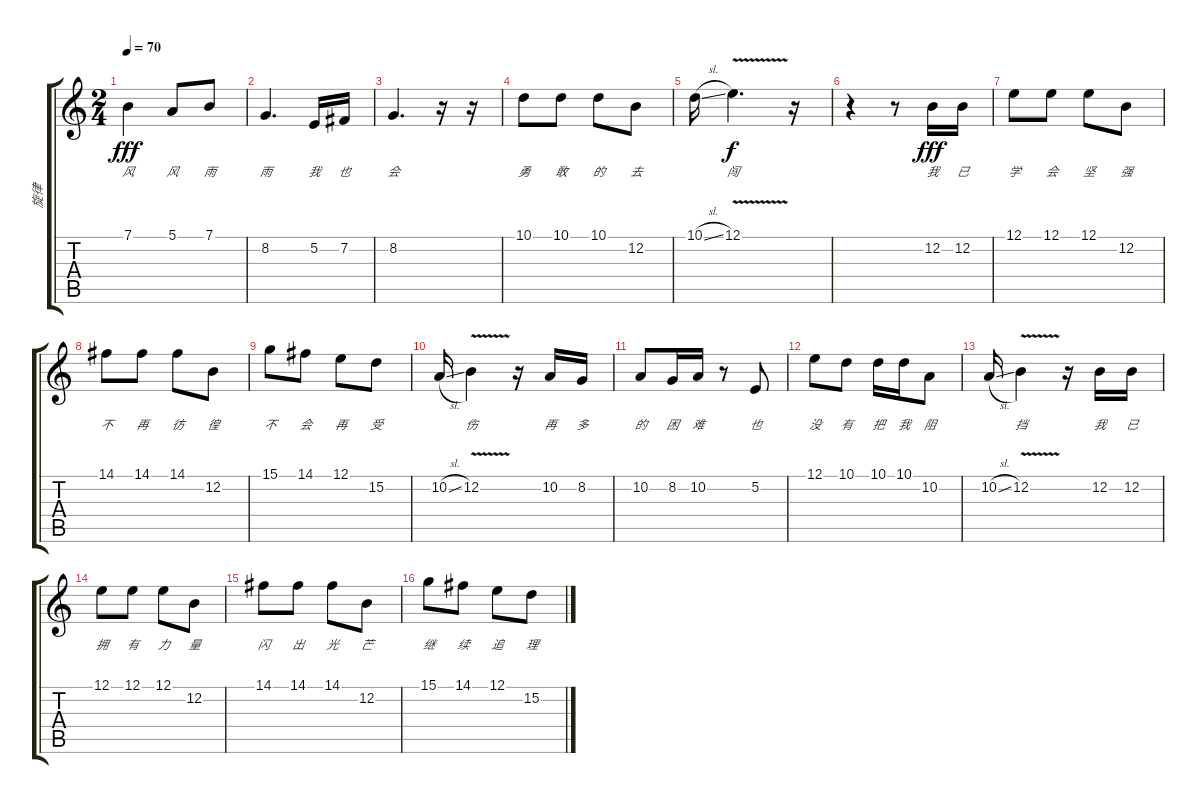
\track ("旋律" "旋律") {instrument fx1rain}
\staff {score tabs}
\tuning (E4 B3 G3 D3 A2 E2) {hide}
\ts (2 4)
\tempo 70
\clef g2
\ks c
7.1.4{lyrics (0 "风") lyrics (1 "") lyrics (2 "") lyrics (3 "") lyrics (4 "") dy fff} 5.1.8{lyrics (0 "风") lyrics (1 "") lyrics (2 "") lyrics (3 "") lyrics (4 "")} 7.1.8{lyrics (0 "雨") lyrics (1 "") lyrics (2 "") lyrics (3 "") lyrics (4 "")} |
8.2.4{d lyrics (0 "雨") lyrics (1 "") lyrics (2 "") lyrics (3 "") lyrics (4 "")} 5.2.16{lyrics (0 "我") lyrics (1 "") lyrics (2 "") lyrics (3 "") lyrics (4 "")} 7.2.16{lyrics (0 "也") lyrics (1 "") lyrics (2 "") lyrics (3 "") lyrics (4 "")} |
8.2.4{d lyrics (0 "会") lyrics (1 "") lyrics (2 "") lyrics (3 "") lyrics (4 "")} r.16 r.16 |
10.1.8{lyrics (0 "勇") lyrics (1 "") lyrics (2 "") lyrics (3 "") lyrics (4 "")} 10.1.8{lyrics (0 "敢") lyrics (1 "") lyrics (2 "") lyrics (3 "") lyrics (4 "")} 10.1.8{lyrics (0 "的") lyrics (1 "") lyrics (2 "") lyrics (3 "") lyrics (4 "")} 12.2.8{lyrics (0 "去") lyrics (1 "") lyrics (2 "") lyrics (3 "") lyrics (4 "")} |
10.1{sl}.16{lyrics (0 "") lyrics (1 "") lyrics (2 "") lyrics (3 "") lyrics (4 "")} 12.1{v}.4{d lyrics (0 "闯") lyrics (1 "") lyrics (2 "") lyrics (3 "") lyrics (4 "") dy f} r.16 |
r.4 r.8 12.2.16{lyrics (0 "我") lyrics (1 "") lyrics (2 "") lyrics (3 "") lyrics (4 "") dy fff} 12.2.16{lyrics (0 "已") lyrics (1 "") lyrics (2 "") lyrics (3 "") lyrics (4 "")} |
12.1.8{lyrics (0 "学") lyrics (1 "") lyrics (2 "") lyrics (3 "") lyrics (4 "")} 12.1.8{lyrics (0 "会") lyrics (1 "") lyrics (2 "") lyrics (3 "") lyrics (4 "")} 12.1.8{lyrics (0 "坚") lyrics (1 "") lyrics (2 "") lyrics (3 "") lyrics (4 "")} 12.2.8{lyrics (0 "强") lyrics (1 "") lyrics (2 "") lyrics (3 "") lyrics (4 "")} |
14.1.8{lyrics (0 "不") lyrics (1 "") lyrics (2 "") lyrics (3 "") lyrics (4 "")} 14.1.8{lyrics (0 "再") lyrics (1 "") lyrics (2 "") lyrics (3 "") lyrics (4 "")} 14.1.8{lyrics (0 "彷") lyrics (1 "") lyrics (2 "") lyrics (3 "") lyrics (4 "")} 12.2.8{lyrics (0 "徨") lyrics (1 "") lyrics (2 "") lyrics (3 "") lyrics (4 "")} |
15.1.8{lyrics (0 "不") lyrics (1 "") lyrics (2 "") lyrics (3 "") lyrics (4 "")} 14.1.8{lyrics (0 "会") lyrics (1 "") lyrics (2 "") lyrics (3 "") lyrics (4 "")} 12.1.8{lyrics (0 "再") lyrics (1 "") lyrics (2 "") lyrics (3 "") lyrics (4 "")} 15.2.8{lyrics (0 "受") lyrics (1 "") lyrics (2 "") lyrics (3 "") lyrics (4 "")} |
10.2{sl}.16{lyrics (0 "") lyrics (1 "") lyrics (2 "") lyrics (3 "") lyrics (4 "")} 12.2{v}.4{lyrics (0 "伤") lyrics (1 "") lyrics (2 "") lyrics (3 "") lyrics (4 "")} r.16 10.2.16{lyrics (0 "再") lyrics (1 "") lyrics (2 "") lyrics (3 "") lyrics (4 "")} 8.2.16{lyrics (0 "多") lyrics (1 "") lyrics (2 "") lyrics (3 "") lyrics (4 "")} |
10.2.8{lyrics (0 "的") lyrics (1 "") lyrics (2 "") lyrics (3 "") lyrics (4 "")} 8.2.16{lyrics (0 "困") lyrics (1 "") lyrics (2 "") lyrics (3 "") lyrics (4 "")} 10.2.16{lyrics (0 "难") lyrics (1 "") lyrics (2 "") lyrics (3 "") lyrics (4 "")} r.8 5.2.8{lyrics (0 "也") lyrics (1 "") lyrics (2 "") lyrics (3 "") lyrics (4 "")} |
12.1.8{lyrics (0 "没") lyrics (1 "") lyrics (2 "") lyrics (3 "") lyrics (4 "")} 10.1.8{lyrics (0 "有") lyrics (1 "") lyrics (2 "") lyrics (3 "") lyrics (4 "")} 10.1.16{lyrics (0 "把") lyrics (1 "") lyrics (2 "") lyrics (3 "") lyrics (4 "")} 10.1.16{lyrics (0 "我") lyrics (1 "") lyrics (2 "") lyrics (3 "") lyrics (4 "")} 10.2.8{lyrics (0 "阻") lyrics (1 "") lyrics (2 "") lyrics (3 "") lyrics (4 "")} |
10.2{sl}.16{lyrics (0 "") lyrics (1 "") lyrics (2 "") lyrics (3 "") lyrics (4 "")} 12.2{v}.4{lyrics (0 "挡") lyrics (1 "") lyrics (2 "") lyrics (3 "") lyrics (4 "")} r.16 12.2.16{lyrics (0 "我") lyrics (1 "") lyrics (2 "") lyrics (3 "") lyrics (4 "")} 12.2.16{lyrics (0 "已") lyrics (1 "") lyrics (2 "") lyrics (3 "") lyrics (4 "")} |
12.1.8{lyrics (0 "拥") lyrics (1 "") lyrics (2 "") lyrics (3 "") lyrics (4 "")} 12.1.8{lyrics (0 "有") lyrics (1 "") lyrics (2 "") lyrics (3 "") lyrics (4 "")} 12.1.8{lyrics (0 "力") lyrics (1 "") lyrics (2 "") lyrics (3 "") lyrics (4 "")} 12.2.8{lyrics (0 "量") lyrics (1 "") lyrics (2 "") lyrics (3 "") lyrics (4 "")} |
14.1.8{lyrics (0 "闪") lyrics (1 "") lyrics (2 "") lyrics (3 "") lyrics (4 "")} 14.1.8{lyrics (0 "出") lyrics (1 "") lyrics (2 "") lyrics (3 "") lyrics (4 "")} 14.1.8{lyrics (0 "光") lyrics (1 "") lyrics (2 "") lyrics (3 "") lyrics (4 "")} 12.2.8{lyrics (0 "芒") lyrics (1 "") lyrics (2 "") lyrics (3 "") lyrics (4 "")} |
15.1.8{lyrics (0 "继") lyrics (1 "") lyrics (2 "") lyrics (3 "") lyrics (4 "")} 14.1.8{lyrics (0 "续") lyrics (1 "") lyrics (2 "") lyrics (3 "") lyrics (4 "")} 12.1.8{lyrics (0 "追") lyrics (1 "") lyrics (2 "") lyrics (3 "") lyrics (4 "")} 15.2.8{lyrics (0 "理") lyrics (1 "") lyrics (2 "") lyrics (3 "") lyrics (4 "")}
